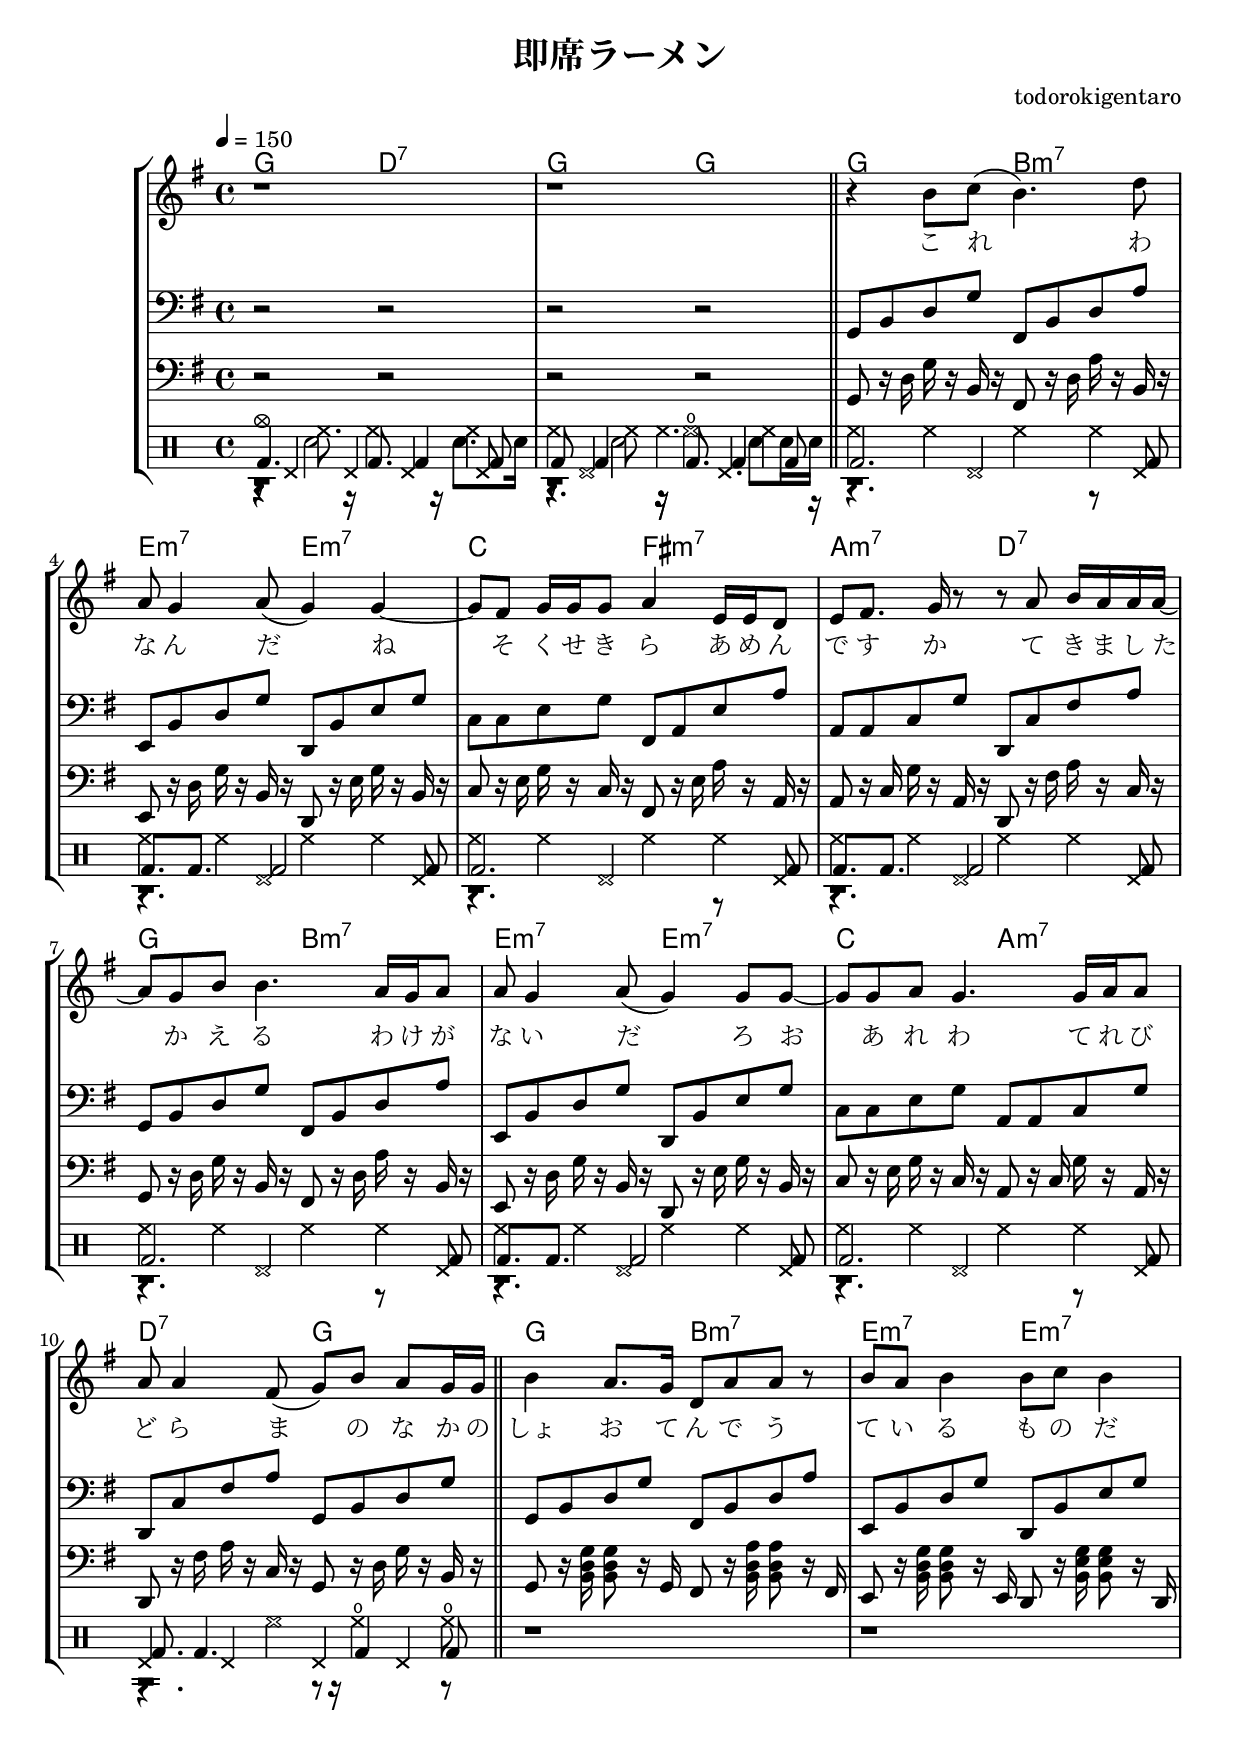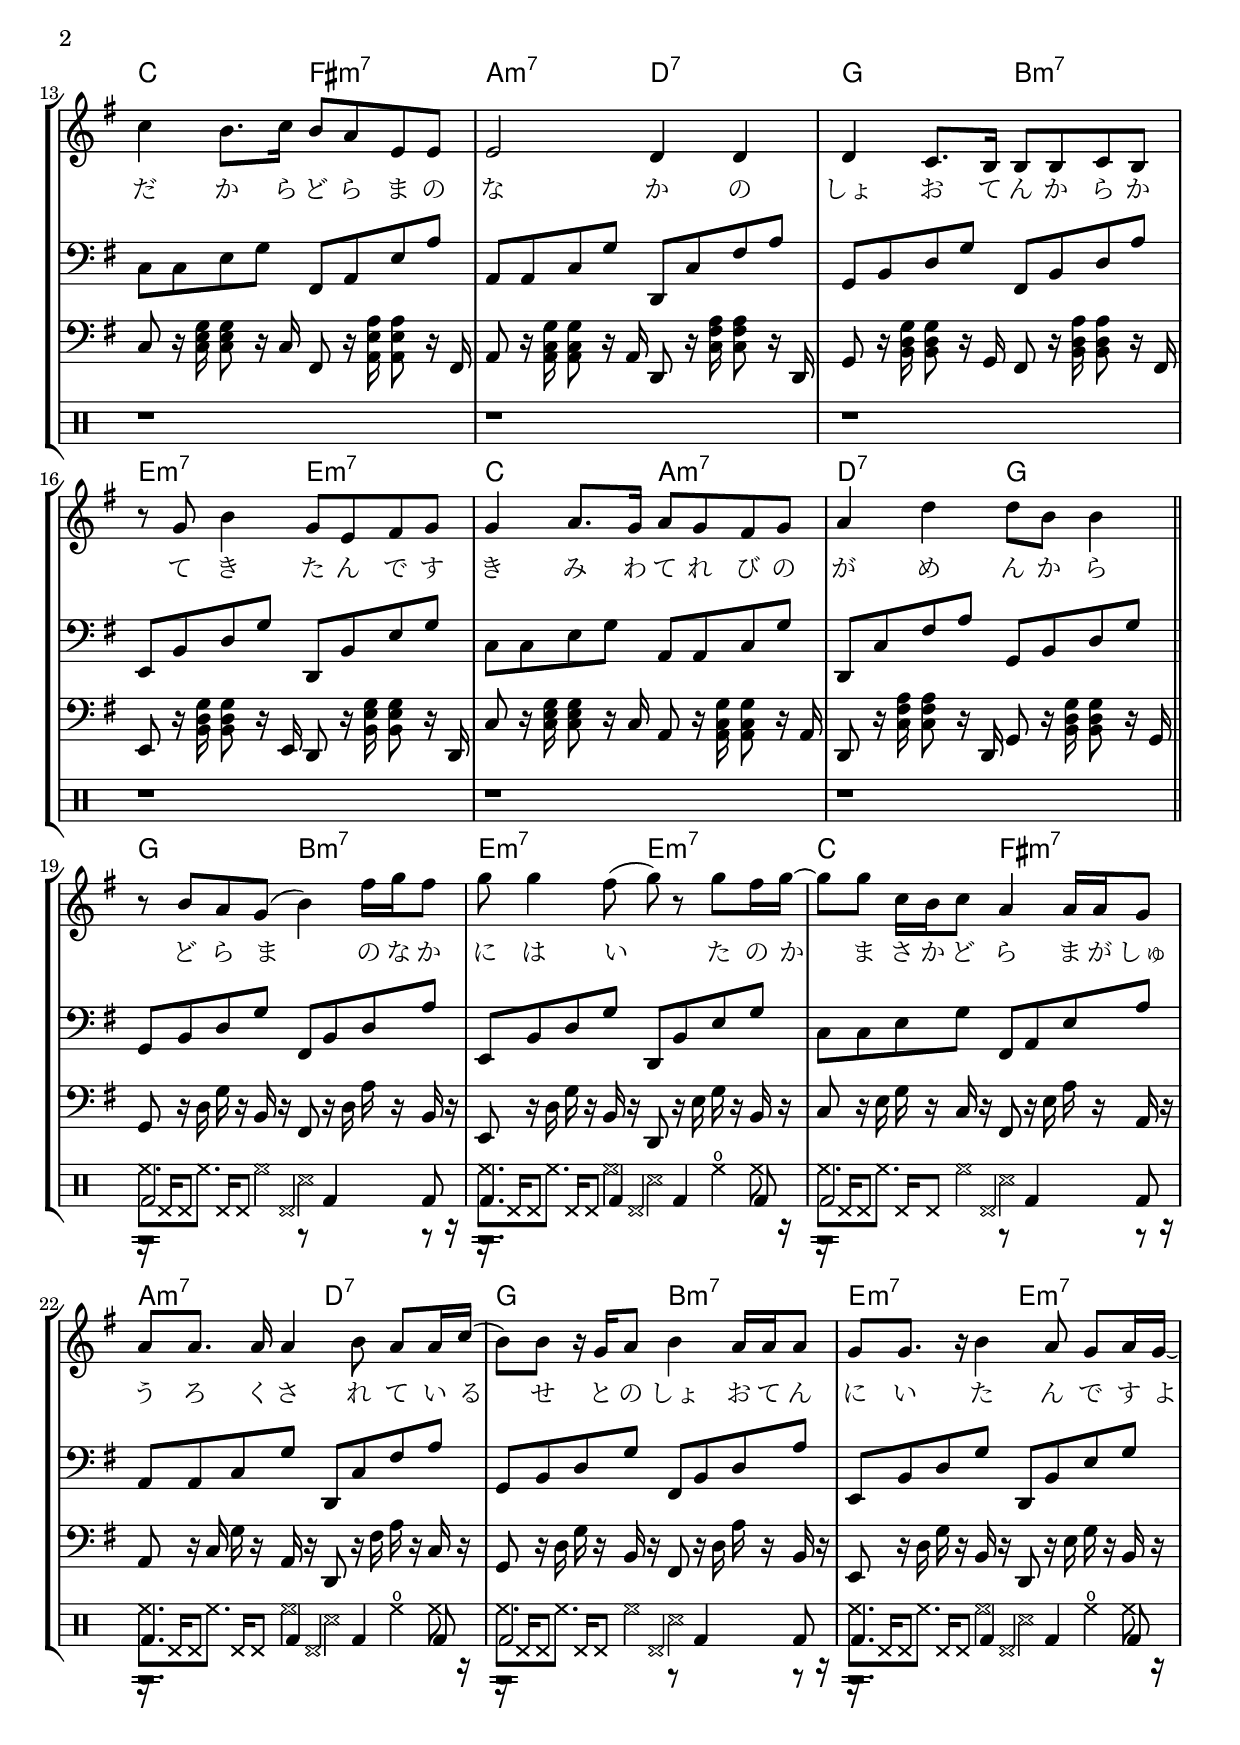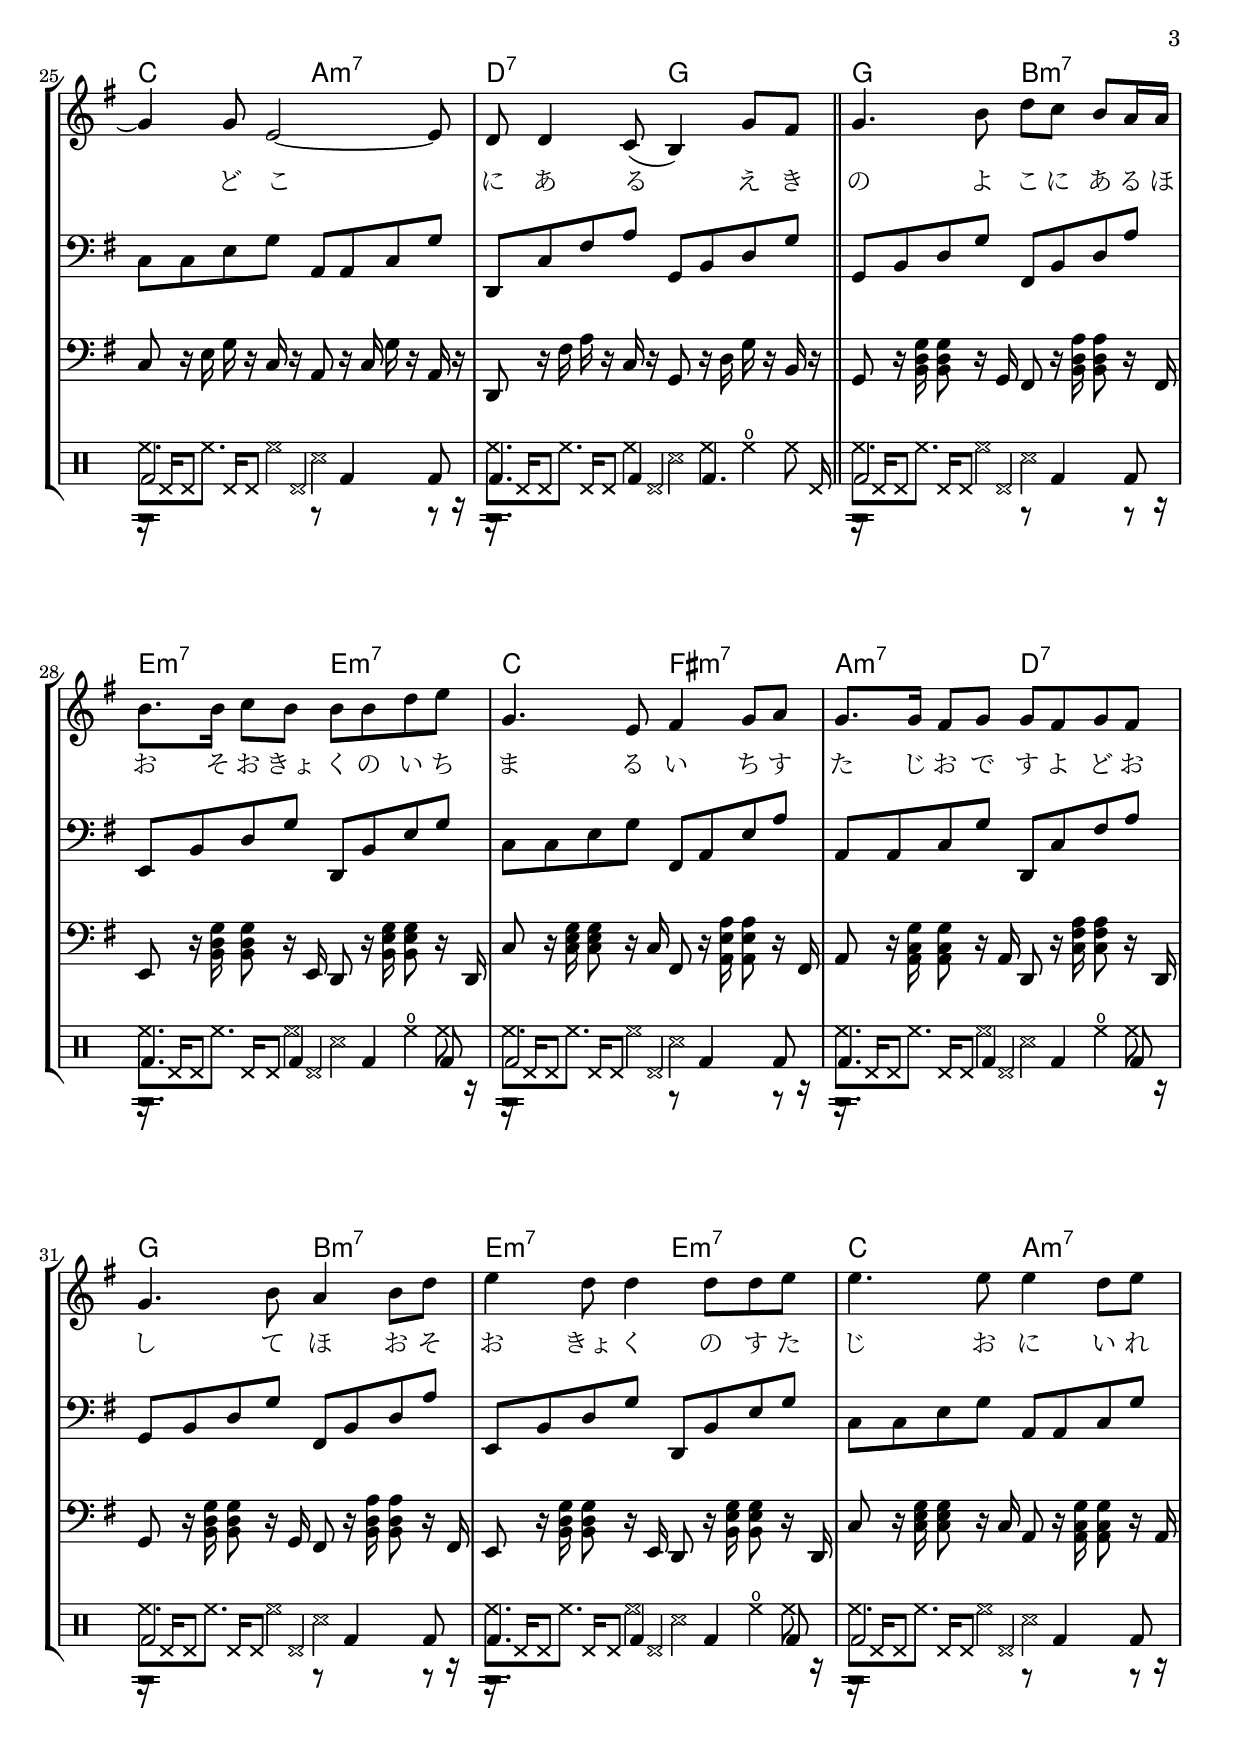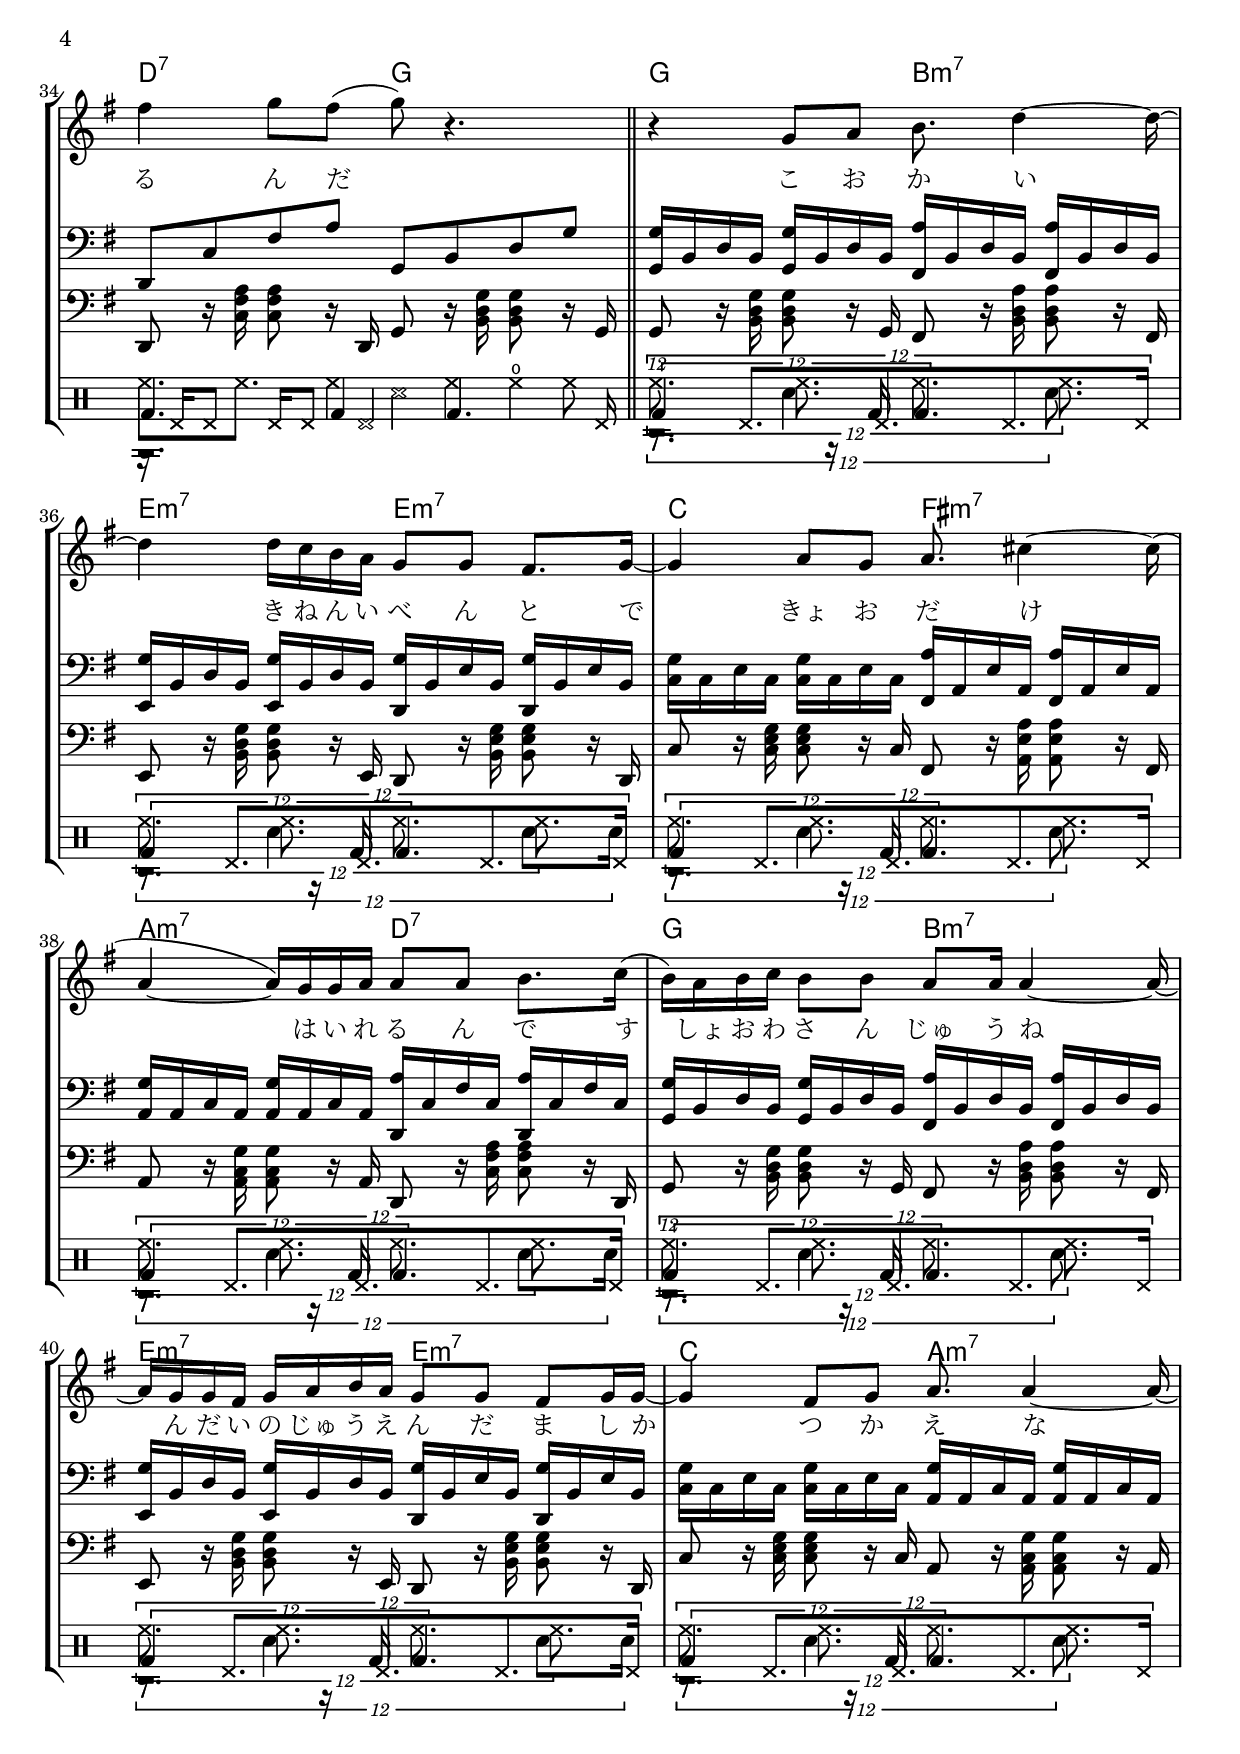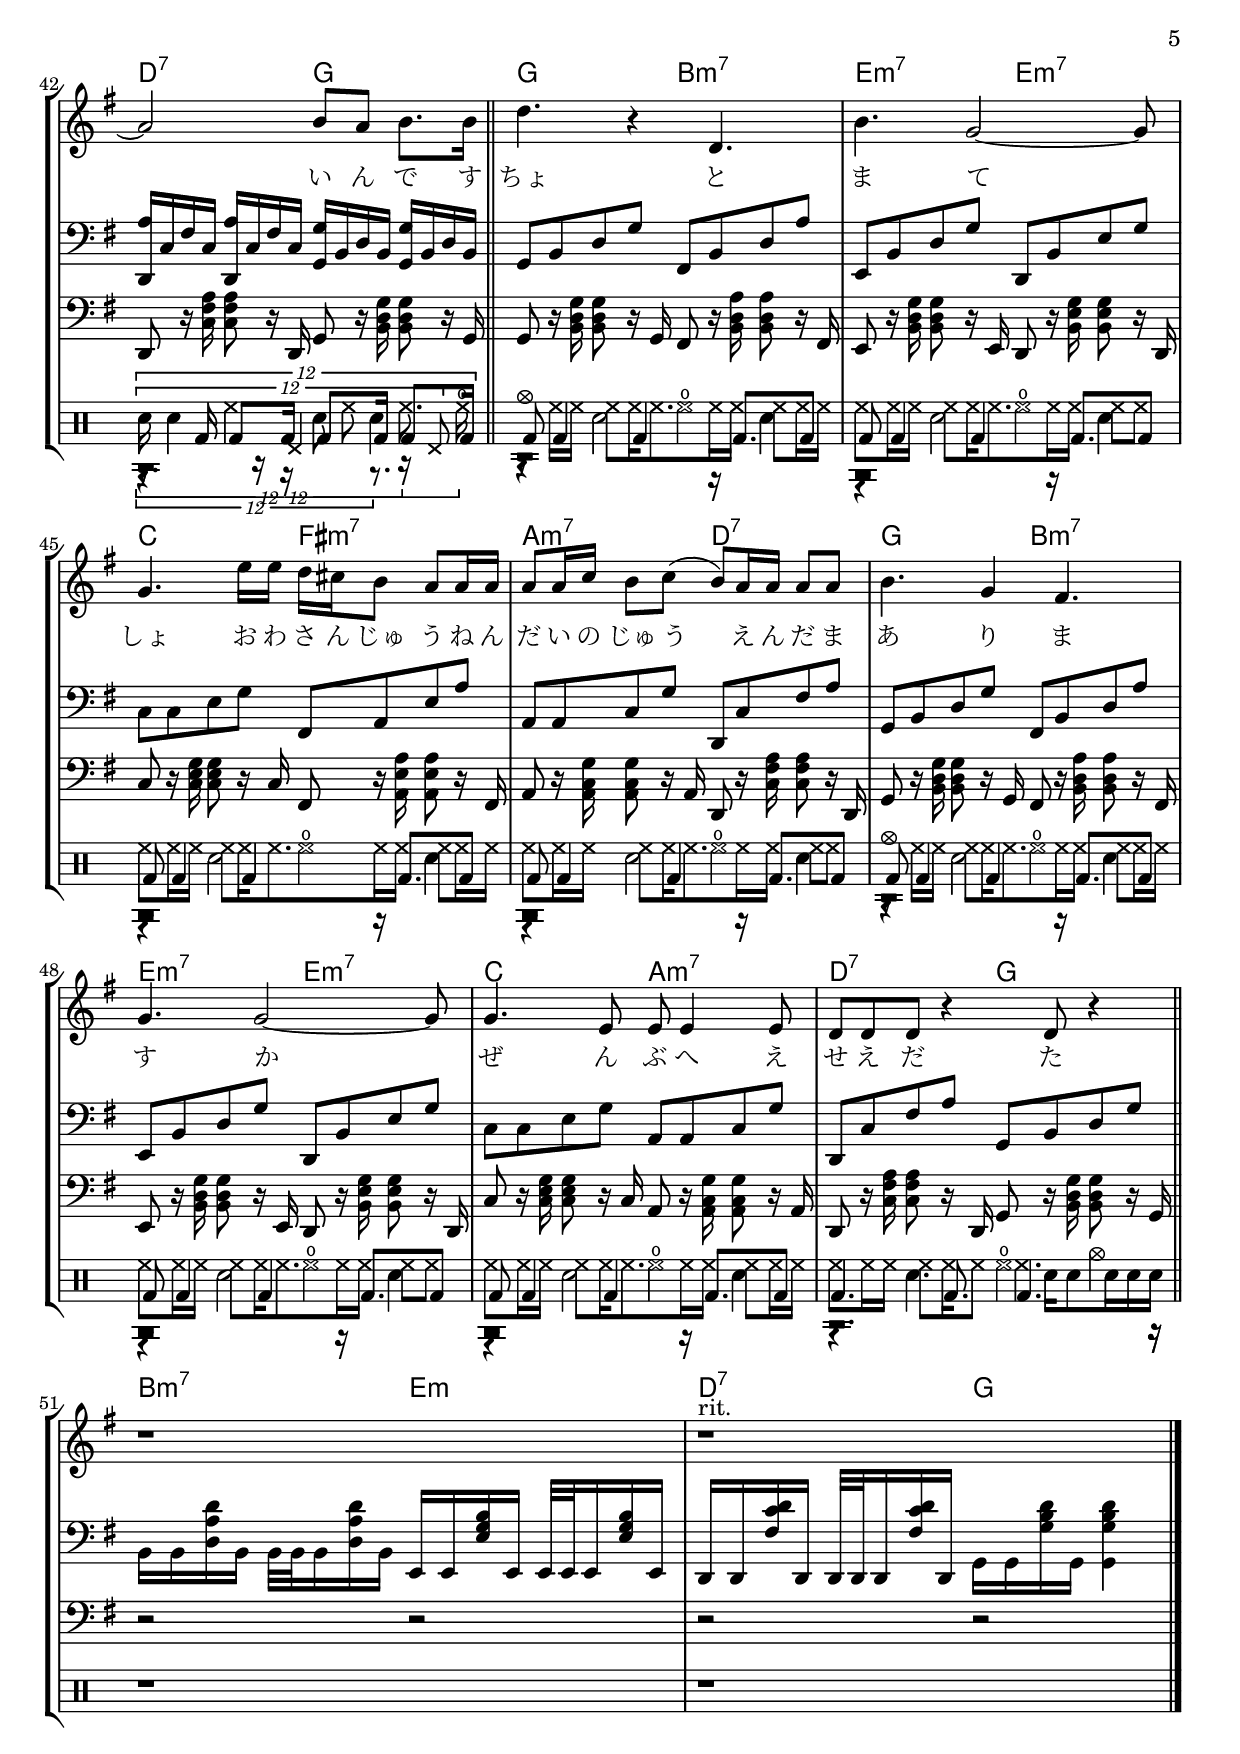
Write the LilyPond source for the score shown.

\version "2.12.1"

\header {
	title = \markup {即席ラーメン}
	composer = \markup \center-column {todorokigentaro}
}

harmony = \chordmode {
	g2 d:7 g g 

	g b:min7 e:min7 e:min7 c fis:min7 a:min7 d:7 g b:min7 e:min7 e:min7 c a:min7 d:7 g 

	g b:min7 e:min7 e:min7 c fis:min7 a:min7 d:7 g b:min7 e:min7 e:min7 c a:min7 d:7 g 

	g b:min7 e:min7 e:min7 c fis:min7 a:min7 d:7 g b:min7 e:min7 e:min7 c a:min7 d:7 g 

	g b:min7 e:min7 e:min7 c fis:min7 a:min7 d:7 g b:min7 e:min7 e:min7 c a:min7 d:7 g 

	g b:min7 e:min7 e:min7 c fis:min7 a:min7 d:7 g b:min7 e:min7 e:min7 c a:min7 d:7 g 

	g b:min7 e:min7 e:min7 c fis:min7 a:min7 d:7 g b:min7 e:min7 e:min7 c a:min7 d:7 g 

	b:min7 e:m d:7 g 
}

melody = {
	\key g \major
	\tempo 4 = 150
	r1 | r1   
	\set Staff.midiInstrument = #"fss0.37"
	r4 b'8  c''8  (b'4.)  d''8 
	a'8  g'4  a'8  (g'4)  g'4~ 
	g'8  fis'8  g'16  g'16  g'8  a'4  e'16  e'16  d'8 
	e'8  fis'8.  g'16  r8  r8  a'8  b'16  a'16  a'16  a'16~ 
	a'8  g'8  b'8  b'4.  a'16  g'16  a'8 
	a'8  g'4  a'8  (g'4)  g'8  g'8~ 
	g'8  g'8  a'8  g'4.  g'16  a'16  a'8 
	a'8  a'4  fis'8  (g'8)  b'8  a'8  g'16  g'16
	\set Staff.midiInstrument = #"fss0.37"
	 b'4  a'8.  g'16  d'8  a'8  a'8  r8 
	b'8  a'8  b'4  b'8  c''8  b'4 
	c''4  b'8.  c''16  b'8  a'8  e'8  e'8 
	e'2  d'4  d'4 
	d'4  c'8.  b16  b8  b8  c'8  b8 
	r8  g'8  b'4  g'8  e'8  fis'8  g'8 
	g'4  a'8.  g'16  a'8  g'8  fis'8  g'8 
	a'4  d''4  d''8  b'8  b'4
	\set Staff.midiInstrument = #"fss0.37"
	r8 b'8  a'8  g'8  (b'4)  fis''16  g''16  fis''8 
	g''8  g''4  fis''8  (g''8)  r8  g''8  fis''16  g''16~ 
	g''8  g''8  c''16  b'16  c''8  a'4  a'16  a'16  g'8 
	a'8  a'8.  a'16  a'4  b'8  a'8  a'16  c''16 
	(b'8)  b'8  r16  g'16  a'8  b'4  a'16  a'16  a'8 
	g'8  g'8.  r16  b'4  a'8  g'8  a'16  g'16~ 
	g'4  g'8  e'2~e'8 
	d'8  d'4  c'8  (b4)  	\set Staff.midiInstrument = #"fss0.37"
	g'8  fis'8 
	g'4.  b'8  d''8  c''8  b'8  a'16  a'16 
	b'8.  b'16  c''8  b'8  b'8  b'8  d''8  e''8 
	g'4.  e'8  fis'4  g'8  a'8 
	g'8.  g'16  fis'8  g'8  g'8  fis'8  g'8  fis'8 
	g'4.  b'8  a'4  b'8  d''8 
	e''4  d''8  d''4  d''8  d''8  e''8 
	e''4.  e''8  e''4  d''8  e''8 
	fis''4  g''8  fis''8  (g''8)  	r4. 	\set Staff.midiInstrument = #"fss0.37"
	r4 g'8  a'8  b'8.  d''4~d''16~ 
	d''4  d''16  c''16  b'16  a'16  g'8  g'8  fis'8.  g'16~ 
	g'4  a'8  g'8  a'8.  cis''4~cis''16 
	(a'4~a'16)  g'16  g'16  a'16  a'8  a'8  b'8.  c''16 
	(b'16)  a'16  b'16  c''16  b'8  b'8  a'8  a'16  a'4~a'16~ 
	a'16  g'16  g'16  fis'16  g'16  a'16  b'16  a'16  g'8  g'8  fis'8  g'16  g'16~ 
	g'4  fis'8  g'8  a'8.  a'4~a'16~ 
	a'2  b'8  a'8  b'8.  b'16
	\set Staff.midiInstrument = #"fss0.37"
	 d''4.  r4  d'4. 
	b'4.  g'2~g'8 
	g'4.  e''16  e''16  d''16  cis''16  b'8  a'8  a'16  a'16 
	a'8  a'16  c''16  b'8  c''8  (b'8)  a'16  a'16  a'8  a'8 
	b'4.  g'4  fis'4. 
	g'4.  g'2~g'8 
	g'4.  e'8  e'8  e'4  e'8 
	d'8  d'8  d'8  r4  d'8  	r4 	r1 | r1^"rit." \bar "|."
}

words = \lyricmode {
	
	こ  れ  わ  な  ん  だ  ね  そ  く  せ  き  ら  あ  め  ん  で  す  か  て  き  ま  し  た  か  え  る  わ  け  が  な  い  だ  ろ  お  あ  れ  わ  て  れ  び  ど  ら  ま  の  な  か  の  
	しょ  お  て  ん  で  う  て  い  る  も  の  だ  だ  か  ら  ど  ら  ま  の  な  か  の  しょ  お  て  ん  か  ら  か  て  き  た  ん  で  す  き  み  わ  て  れ  び  の  が  め  ん  か  ら  
	ど  ら  ま  の  な  か  に  は  い  た  の  か  ま  さ  か  ど  ら  ま  が  しゅ  う  ろ  く  さ  れ  て  い  る  せ  と  の  しょ  お  て  ん  に  い  た  ん  で  す  よ  ど  こ  に  あ  る  
	え  き  の  よ  こ  に  あ  る  ほ  お  そ  お  きょ  く  の  い  ち  ま  る  い  ち  す  た  じ  お  で  す  よ  ど  お  し  て  ほ  お  そ  お  きょ  く  の  す  た  じ  お  に  い  れ  る  ん  だ  
	こ  お  か  い  き  ね  ん  い  べ  ん  と  で  きょ  お  だ  け  は  い  れ  る  ん  で  す  しょ  お  わ  さ  ん  じゅ  う  ね  ん  だ  い  の  じゅ  う  え  ん  だ  ま  し  か  つ  か  え  な  い  ん  で  す  
	ちょ  と  ま  て  しょ  お  わ  さ  ん  じゅ  う  ね  ん  だ  い  の  じゅ  う  え  ん  だ  ま  あ  り  ま  す  か  ぜ  ん  ぶ  へ  え  せ  え  だ  た  
	
}

tempochange = {
	\tempo 4 = 150
	r1 | r1 \bar "||"
	\tempo 4 = 150
	r1 | r1 | r1 | r1 | r1 | r1 | r1 | r1 \bar "||"
	\tempo 4 = 150
	r1 | r1 | r1 | r1 | r1 | r1 | r1 | r1 \bar "||"
	\tempo 4 = 150
	r1 | r1 | r1 | r1 | r1 | r1 | r1 | r1 \bar "||"
	\tempo 4 = 150
	r1 | r1 | r1 | r1 | r1 | r1 | r1 | r1 \bar "||"
	\tempo 4 = 150
	r1 | r1 | r1 | r1 | r1 | r1 | r1 | r1 \bar "||"
	\tempo 4 = 150
	r1 | r1 | r1 | r1 | r1 | r1 | r1 | r1 \bar "||"
	\tempo 4 = 150
	r1 | \tempo 4 = 112 r2 \tempo 4 = 100 r2 \bar "|."
}

mainacc = {
	\clef bass
	\set Staff.midiInstrument = #"Acoustic grand"
	\key g \major
	\tempo 4 = 150
	r2
	r2
	r2
	r2
	\bar "||"

	\set Staff.midiInstrument = #"Acoustic Guitar (steel)"
	g,8 b,8 d8 g8
	fis,8 b,8 d8 a8
	e,8 b,8 d8 g8
	d,8 b,8 e8 g8
	c8 c8 e8 g8
	fis,8 a,8 e8 a8
	a,8 a,8 c8 g8
	d,8 c8 fis8 a8
	g,8 b,8 d8 g8
	fis,8 b,8 d8 a8
	e,8 b,8 d8 g8
	d,8 b,8 e8 g8
	c8 c8 e8 g8
	a,8 a,8 c8 g8
	d,8 c8 fis8 a8
	g,8 b,8 d8 g8
	\bar "||"

	\set Staff.midiInstrument = #"Acoustic Guitar (steel)"
	g,8 b,8 d8 g8
	fis,8 b,8 d8 a8
	e,8 b,8 d8 g8
	d,8 b,8 e8 g8
	c8 c8 e8 g8
	fis,8 a,8 e8 a8
	a,8 a,8 c8 g8
	d,8 c8 fis8 a8
	g,8 b,8 d8 g8
	fis,8 b,8 d8 a8
	e,8 b,8 d8 g8
	d,8 b,8 e8 g8
	c8 c8 e8 g8
	a,8 a,8 c8 g8
	d,8 c8 fis8 a8
	g,8 b,8 d8 g8
	\bar "||"

	\set Staff.midiInstrument = #"Acoustic Guitar (steel)"
	g,8 b,8 d8 g8
	fis,8 b,8 d8 a8
	e,8 b,8 d8 g8
	d,8 b,8 e8 g8
	c8 c8 e8 g8
	fis,8 a,8 e8 a8
	a,8 a,8 c8 g8
	d,8 c8 fis8 a8
	g,8 b,8 d8 g8
	fis,8 b,8 d8 a8
	e,8 b,8 d8 g8
	d,8 b,8 e8 g8
	c8 c8 e8 g8
	a,8 a,8 c8 g8
	d,8 c8 fis8 a8
	g,8 b,8 d8 g8
	\bar "||"

	\set Staff.midiInstrument = #"Acoustic Guitar (steel)"
	g,8 b,8 d8 g8
	fis,8 b,8 d8 a8
	e,8 b,8 d8 g8
	d,8 b,8 e8 g8
	c8 c8 e8 g8
	fis,8 a,8 e8 a8
	a,8 a,8 c8 g8
	d,8 c8 fis8 a8
	g,8 b,8 d8 g8
	fis,8 b,8 d8 a8
	e,8 b,8 d8 g8
	d,8 b,8 e8 g8
	c8 c8 e8 g8
	a,8 a,8 c8 g8
	d,8 c8 fis8 a8
	g,8 b,8 d8 g8
	\bar "||"

	\set Staff.midiInstrument = #"Acoustic Guitar (steel)"
	<g, g>16 b, d b, <g, g> b, d b,
	<fis, a>16 b, d b, <fis, a> b, d b,
	<e, g>16 b, d b, <e, g> b, d b,
	<d, g>16 b, e b, <d, g> b, e b,
	<c g>16 c e c <c g> c e c
	<fis, a>16 a, e a, <fis, a> a, e a,
	<a, g>16 a, c a, <a, g> a, c a,
	<d, a>16 c fis c <d, a> c fis c
	<g, g>16 b, d b, <g, g> b, d b,
	<fis, a>16 b, d b, <fis, a> b, d b,
	<e, g>16 b, d b, <e, g> b, d b,
	<d, g>16 b, e b, <d, g> b, e b,
	<c g>16 c e c <c g> c e c
	<a, g>16 a, c a, <a, g> a, c a,
	<d, a>16 c fis c <d, a> c fis c
	<g, g>16 b, d b, <g, g> b, d b,
	\bar "||"

	\set Staff.midiInstrument = #"Acoustic Guitar (steel)"
	g,8 b,8 d8 g8
	fis,8 b,8 d8 a8
	e,8 b,8 d8 g8
	d,8 b,8 e8 g8
	c8 c8 e8 g8
	fis,8 a,8 e8 a8
	a,8 a,8 c8 g8
	d,8 c8 fis8 a8
	g,8 b,8 d8 g8
	fis,8 b,8 d8 a8
	e,8 b,8 d8 g8
	d,8 b,8 e8 g8
	c8 c8 e8 g8
	a,8 a,8 c8 g8
	d,8 c8 fis8 a8
	g,8 b,8 d8 g8
	\bar "||"

	\set Staff.midiInstrument = #"Acoustic Guitar (steel)"
	b,16 b,16 <d a d'>16 b,16   b,32 b,32 b,16 <d a d'>16 b,16
	e,16 e,16 <e g b>16 e,16   e,32 e,32 e,16 <e g b>16 e,16
	d,16 d,16 <fis c' d'>16 d,16   d,32 d,32 d,16 <fis c' d'>16 d,16
	g,16 g,16 <g b d'>16 g,16 <g, g b d'>4
	\bar "|."
}

subacc = {
	\clef bass
	\set Staff.midiInstrument = #"Acoustic grand"
	\key g \major
	\tempo 4 = 150
	r2
	r2
	r2
	r2
	\bar "||"

	\set Staff.midiInstrument = #"Slap Bass 1"
	g,8r16d16g16r16b,16r16
	fis,8r16d16a16r16b,16r16
	e,8r16d16g16r16b,16r16
	d,8r16e16g16r16b,16r16
	c8r16e16g16r16c16r16
	fis,8r16e16a16r16a,16r16
	a,8r16c16g16r16a,16r16
	d,8r16fis16a16r16c16r16
	g,8r16d16g16r16b,16r16
	fis,8r16d16a16r16b,16r16
	e,8r16d16g16r16b,16r16
	d,8r16e16g16r16b,16r16
	c8r16e16g16r16c16r16
	a,8r16c16g16r16a,16r16
	d,8r16fis16a16r16c16r16
	g,8r16d16g16r16b,16r16
	\bar "||"

	\set Staff.midiInstrument = #"Slap Bass 1"
	g,8 r16 <b, d g>16 <b, d g>8 r16 g,16
	fis,8 r16 <b, d a>16 <b, d a>8 r16 fis,16
	e,8 r16 <b, d g>16 <b, d g>8 r16 e,16
	d,8 r16 <b, e g>16 <b, e g>8 r16 d,16
	c8 r16 <c e g>16 <c e g>8 r16 c16
	fis,8 r16 <a, e a>16 <a, e a>8 r16 fis,16
	a,8 r16 <a, c g>16 <a, c g>8 r16 a,16
	d,8 r16 <c fis a>16 <c fis a>8 r16 d,16
	g,8 r16 <b, d g>16 <b, d g>8 r16 g,16
	fis,8 r16 <b, d a>16 <b, d a>8 r16 fis,16
	e,8 r16 <b, d g>16 <b, d g>8 r16 e,16
	d,8 r16 <b, e g>16 <b, e g>8 r16 d,16
	c8 r16 <c e g>16 <c e g>8 r16 c16
	a,8 r16 <a, c g>16 <a, c g>8 r16 a,16
	d,8 r16 <c fis a>16 <c fis a>8 r16 d,16
	g,8 r16 <b, d g>16 <b, d g>8 r16 g,16
	\bar "||"

	\set Staff.midiInstrument = #"Slap Bass 1"
	g,8r16d16g16r16b,16r16
	fis,8r16d16a16r16b,16r16
	e,8r16d16g16r16b,16r16
	d,8r16e16g16r16b,16r16
	c8r16e16g16r16c16r16
	fis,8r16e16a16r16a,16r16
	a,8r16c16g16r16a,16r16
	d,8r16fis16a16r16c16r16
	g,8r16d16g16r16b,16r16
	fis,8r16d16a16r16b,16r16
	e,8r16d16g16r16b,16r16
	d,8r16e16g16r16b,16r16
	c8r16e16g16r16c16r16
	a,8r16c16g16r16a,16r16
	d,8r16fis16a16r16c16r16
	g,8r16d16g16r16b,16r16
	\bar "||"

	\set Staff.midiInstrument = #"Slap Bass 1"
	g,8 r16 <b, d g>16 <b, d g>8 r16 g,16
	fis,8 r16 <b, d a>16 <b, d a>8 r16 fis,16
	e,8 r16 <b, d g>16 <b, d g>8 r16 e,16
	d,8 r16 <b, e g>16 <b, e g>8 r16 d,16
	c8 r16 <c e g>16 <c e g>8 r16 c16
	fis,8 r16 <a, e a>16 <a, e a>8 r16 fis,16
	a,8 r16 <a, c g>16 <a, c g>8 r16 a,16
	d,8 r16 <c fis a>16 <c fis a>8 r16 d,16
	g,8 r16 <b, d g>16 <b, d g>8 r16 g,16
	fis,8 r16 <b, d a>16 <b, d a>8 r16 fis,16
	e,8 r16 <b, d g>16 <b, d g>8 r16 e,16
	d,8 r16 <b, e g>16 <b, e g>8 r16 d,16
	c8 r16 <c e g>16 <c e g>8 r16 c16
	a,8 r16 <a, c g>16 <a, c g>8 r16 a,16
	d,8 r16 <c fis a>16 <c fis a>8 r16 d,16
	g,8 r16 <b, d g>16 <b, d g>8 r16 g,16
	\bar "||"

	\set Staff.midiInstrument = #"Slap Bass 1"
	g,8 r16 <b, d g>16 <b, d g>8 r16 g,16
	fis,8 r16 <b, d a>16 <b, d a>8 r16 fis,16
	e,8 r16 <b, d g>16 <b, d g>8 r16 e,16
	d,8 r16 <b, e g>16 <b, e g>8 r16 d,16
	c8 r16 <c e g>16 <c e g>8 r16 c16
	fis,8 r16 <a, e a>16 <a, e a>8 r16 fis,16
	a,8 r16 <a, c g>16 <a, c g>8 r16 a,16
	d,8 r16 <c fis a>16 <c fis a>8 r16 d,16
	g,8 r16 <b, d g>16 <b, d g>8 r16 g,16
	fis,8 r16 <b, d a>16 <b, d a>8 r16 fis,16
	e,8 r16 <b, d g>16 <b, d g>8 r16 e,16
	d,8 r16 <b, e g>16 <b, e g>8 r16 d,16
	c8 r16 <c e g>16 <c e g>8 r16 c16
	a,8 r16 <a, c g>16 <a, c g>8 r16 a,16
	d,8 r16 <c fis a>16 <c fis a>8 r16 d,16
	g,8 r16 <b, d g>16 <b, d g>8 r16 g,16
	\bar "||"

	\set Staff.midiInstrument = #"Slap Bass 1"
	g,8 r16 <b, d g>16 <b, d g>8 r16 g,16
	fis,8 r16 <b, d a>16 <b, d a>8 r16 fis,16
	e,8 r16 <b, d g>16 <b, d g>8 r16 e,16
	d,8 r16 <b, e g>16 <b, e g>8 r16 d,16
	c8 r16 <c e g>16 <c e g>8 r16 c16
	fis,8 r16 <a, e a>16 <a, e a>8 r16 fis,16
	a,8 r16 <a, c g>16 <a, c g>8 r16 a,16
	d,8 r16 <c fis a>16 <c fis a>8 r16 d,16
	g,8 r16 <b, d g>16 <b, d g>8 r16 g,16
	fis,8 r16 <b, d a>16 <b, d a>8 r16 fis,16
	e,8 r16 <b, d g>16 <b, d g>8 r16 e,16
	d,8 r16 <b, e g>16 <b, e g>8 r16 d,16
	c8 r16 <c e g>16 <c e g>8 r16 c16
	a,8 r16 <a, c g>16 <a, c g>8 r16 a,16
	d,8 r16 <c fis a>16 <c fis a>8 r16 d,16
	g,8 r16 <b, d g>16 <b, d g>8 r16 g,16
	\bar "||"

	\set Staff.midiInstrument = #"Acoustic grand"
	r2
	r2
	r2
	r2
	\bar "|."
}

percA = {
	\drummode {
	r4 hh8. hh4 r16 hh4  |hh4 hh8 hh4. hh4  \bar "||"
	r1  |r1  |r1  |r1  |r1  |r1  |r1  |r2 r8 hho4 hho8  \bar "||"
	r1 |r1 |r1 |r1 |r1 |r1 |r1 |r1 \bar "||"
	r1  |r2. hho4  |r1  |r2. hho4  |r1  |r2. hho4  |r1  |r2. hho4  \bar "||"
	r1  |r2. hho4  |r1  |r2. hho4  |r1  |r2. hho4  |r1  |r2. hho4  \bar "||"
	\times 16/12{ hh8. hh8. hh8. hh8. } |\times 16/12{ hh8. hh8. hh8. hh8. } |\times 16/12{ hh8. hh8. hh8. hh8. } |\times 16/12{ hh8. hh8. hh8. hh8. } |\times 16/12{ hh8. hh8. hh8. hh8. } |\times 16/12{ hh8. hh8. hh8. hh8. } |\times 16/12{ hh8. hh8. hh8. hh8. } |\times 16/12{ r8. hh4 hh8 hh8. } \bar "||"
	r2 hho2  |r2 hho2  |r2 hho2  |r2 hho2  |r2 hho2  |r2 hho2  |r2 hho2  |r2 hho2  \bar "||"
	r1 |r1 \bar "|."
	}
}

percB = {
	\drummode {
	r8 hhp4 hhp4 hhp4 hhp8  |r8 hhp2 hhp4.  \bar "||"
	r4. hhp2 hhp8  |r4. hhp2 hhp8  |r4. hhp2 hhp8  |r4. hhp2 hhp8  |r4. hhp2 hhp8  |r4. hhp2 hhp8  |r4. hhp2 hhp8  |hhp4 hhp4 hhp4 hhp4  \bar "||"
	r1 |r1 |r1 |r1 |r1 |r1 |r1 |r1 \bar "||"
	r16 hhp16 hhp8 hhp16 hhp8 hhp2 r16  |r16 hhp16 hhp8 hhp16 hhp8 hhp2 r16  |r16 hhp16 hhp8 hhp16 hhp8 hhp2 r16  |r16 hhp16 hhp8 hhp16 hhp8 hhp2 r16  |r16 hhp16 hhp8 hhp16 hhp8 hhp2 r16  |r16 hhp16 hhp8 hhp16 hhp8 hhp2 r16  |r16 hhp16 hhp8 hhp16 hhp8 hhp2 r16  |r16 hhp16 hhp8 hhp16 hhp8 hhp2 hhp16  \bar "||"
	r16 hhp16 hhp8 hhp16 hhp8 hhp2 r16  |r16 hhp16 hhp8 hhp16 hhp8 hhp2 r16  |r16 hhp16 hhp8 hhp16 hhp8 hhp2 r16  |r16 hhp16 hhp8 hhp16 hhp8 hhp2 r16  |r16 hhp16 hhp8 hhp16 hhp8 hhp2 r16  |r16 hhp16 hhp8 hhp16 hhp8 hhp2 r16  |r16 hhp16 hhp8 hhp16 hhp8 hhp2 r16  |r16 hhp16 hhp8 hhp16 hhp8 hhp2 hhp16  \bar "||"
	\times 16/12{ r8. sn4. sn8. } |\times 16/12{ r8. sn4. sn8 sn16 } |\times 16/12{ r8. sn4. sn8. } |\times 16/12{ r8. sn4. sn8 sn16 } |\times 16/12{ r8. sn4. sn8. } |\times 16/12{ r8. sn4. sn8 sn16 } |\times 16/12{ r8. sn4. sn8. } |\times 16/12{ sn16 sn4 r16 sn8 sn4 } \bar "||"
	r8 hh16 hh16 hh8 hh16 hh8. hh16 hh16 hh8 hh16 hh16  |hh8 hh16 hh16 hh8 hh16 hh8. hh16 hh16 hh8 hh8  |hh8 hh16 hh16 hh8 hh16 hh8. hh16 hh16 hh8 hh16 hh16  |hh8 hh16 hh16 hh8 hh16 hh8. hh16 hh16 hh8 hh8  |r8 hh16 hh16 hh8 hh16 hh8. hh16 hh16 hh8 hh16 hh16  |hh8 hh16 hh16 hh8 hh16 hh8. hh16 hh16 hh8 hh8  |hh8 hh16 hh16 hh8 hh16 hh8. hh16 hh16 hh8 hh16 hh16  |hh8 hh16 hh16 hh8 hh16 hh8 hh4. r16  \bar "||"
	r1 |r1 \bar "|."
	}
}

percC = {
	\drummode {
	r4 sn2 sn8. sn16  |r4 sn2 sn8 sn16 sn16  \bar "||"
	hh4 hh4 hh4 hh4  |hh4 hh4 hh4 hh4  |hh4 hh4 hh4 hh4  |hh4 hh4 hh4 hh4  |hh4 hh4 hh4 hh4  |hh4 hh4 hh4 hh4  |hh4 hh4 hh4 hh4  |r4. hh2 r8  \bar "||"
	r1 |r1 |r1 |r1 |r1 |r1 |r1 |r1 \bar "||"
	hh8. hh8. hh2 r8  |hh8. hh8. hh2 hh8  |hh8. hh8. hh2 r8  |hh8. hh8. hh2 hh8  |hh8. hh8. hh2 r8  |hh8. hh8. hh2 hh8  |hh8. hh8. hh2 r8  |hh8. hh8. hh4 hh4 hh8  \bar "||"
	hh8. hh8. hh2 r8  |hh8. hh8. hh2 hh8  |hh8. hh8. hh2 r8  |hh8. hh8. hh2 hh8  |hh8. hh8. hh2 r8  |hh8. hh8. hh2 hh8  |hh8. hh8. hh2 r8  |hh8. hh8. hh4 hh4 hh8  \bar "||"
	\times 16/12{ bd4 r16 bd16 bd4. } |\times 16/12{ bd4 r16 bd16 bd4. } |\times 16/12{ bd4 r16 bd16 bd4. } |\times 16/12{ bd4 r16 bd16 bd4. } |\times 16/12{ bd4 r16 bd16 bd4. } |\times 16/12{ bd4 r16 bd16 bd4. } |\times 16/12{ bd4 r16 bd16 bd4. } |\times 16/12{ r8 bd16 bd8 bd16 bd8 bd16 bd8 bd16 } \bar "||"
	r4 sn2 sn4  |r4 sn2 sn4  |r4 sn2 sn4  |r4 sn2 sn4  |r4 sn2 sn4  |r4 sn2 sn4  |r4 sn2 sn4  |r4 sn4. sn16 sn8 sn16 sn16 sn16  \bar "||"
	r1 |r1 \bar "|."
	}
}

percD = {
	\drummode {
	bd4. r16 bd8. bd4 bd8  |bd8 bd4 r16 bd8. bd4 bd8  \bar "||"
	bd2. r8 bd8  |bd8. bd8. bd2 bd8  |bd2. r8 bd8  |bd8. bd8. bd2 bd8  |bd2. r8 bd8  |bd8. bd8. bd2 bd8  |bd2. r8 bd8  |bd8. bd4. r16 bd4 bd8  \bar "||"
	r1 |r1 |r1 |r1 |r1 |r1 |r1 |r1 \bar "||"
	r2 ss2  |r2 ss2  |r2 ss2  |r2 ss2  |r2 ss2  |r2 ss2  |r2 ss2  |r2 ss2  \bar "||"
	r2 ss2  |r2 ss2  |r2 ss2  |r2 ss2  |r2 ss2  |r2 ss2  |r2 ss2  |r2 ss2  \bar "||"
	\times 16/12{ r8 hhp8. hhp8. hhp8. hhp16 } |\times 16/12{ r8 hhp8. hhp8. hhp8. hhp16 } |\times 16/12{ r8 hhp8. hhp8. hhp8. hhp16 } |\times 16/12{ r8 hhp8. hhp8. hhp8. hhp16 } |\times 16/12{ r8 hhp8. hhp8. hhp8. hhp16 } |\times 16/12{ r8 hhp8. hhp8. hhp8. hhp16 } |\times 16/12{ r8 hhp8. hhp8. hhp8. hhp16 } |\times 16/12{ r4 r16 hhp4 r16 hhp8 } \bar "||"
	bd8 bd4 bd4 r16 bd8. bd8  |bd8 bd4 bd4 r16 bd8. bd8  |bd8 bd4 bd4 r16 bd8. bd8  |bd8 bd4 bd4 r16 bd8. bd8  |bd8 bd4 bd4 r16 bd8. bd8  |bd8 bd4 bd4 r16 bd8. bd8  |bd8 bd4 bd4 r16 bd8. bd8  |bd4. bd8. bd4. r16  \bar "||"
	r1 |r1 \bar "|."
	}
}

percE = {
	\drummode {
	r1  |r4. r16 hho2 r16  \bar "||"
	r1 | r1 | r1 | r1 | r1 | r1 | r1 | r1 \bar "||"
	r1 |r1 |r1 |r1 |r1 |r1 |r1 |r1 \bar "||"
	bd2 r8 bd4 bd8  |bd4. bd4 bd4 bd8  |bd2 r8 bd4 bd8  |bd4. bd4 bd4 bd8  |bd2 r8 bd4 bd8  |bd4. bd4 bd4 bd8  |bd2 r8 bd4 bd8  |bd4. bd4 bd4.  \bar "||"
	bd2 r8 bd4 bd8  |bd4. bd4 bd4 bd8  |bd2 r8 bd4 bd8  |bd4. bd4 bd4 bd8  |bd2 r8 bd4 bd8  |bd4. bd4 bd4 bd8  |bd2 r8 bd4 bd8  |bd4. bd4 bd4.  \bar "||"
	\times 16/12{ r2. } |r1 |r1 |r1 |\times 16/12{ r2. } |r1 |r1 |\times 16/12{ r2 r8. hho16 } \bar "||"
	cymc1  |r1 |r1 |r1 |cymc1  |r1 |r1 |r2. cymc4  \bar "||"
	r1 |r1 \bar "|."
	}
}

percF = {
	\drummode {
	cymc1  |r1 \bar "||"
	r1 | r1 | r1 | r1 | r1 | r1 | r1 | r1 \bar "||"
	r1 | r1 | r1 | r1 | r1 | r1 | r1 | r1 \bar "||"
	r1 | r1 | r1 | r1 | r1 | r1 | r1 | r1 \bar "||"
	r1 | r1 | r1 | r1 | r1 | r1 | r1 | r1 \bar "||"
	r1 | r1 | r1 | r1 | r1 | r1 | r1 | r1 \bar "||"
	r1 | r1 | r1 | r1 | r1 | r1 | r1 | r1 \bar "||"
	r1 | r1 \bar "|."
	}
}

\score {
	<<
		\new StaffGroup <<
			\new ChordNames {\harmony}
			\new Voice = "melody" {\melody}
			\new Lyrics \lyricsto "melody" \words
			\new Staff = "mainacc" {\mainacc}
			\new Staff = "subacc" {\subacc}
			\new DrumStaff <<
				\new DrumVoice {\percA}
				\new DrumVoice {\percB}
				\new DrumVoice {\percC}
				\new DrumVoice {\percD}
				\new DrumVoice {\percE}
				\new DrumVoice {\percF}
			>>
		>>
	>>
	\layout { }
}
